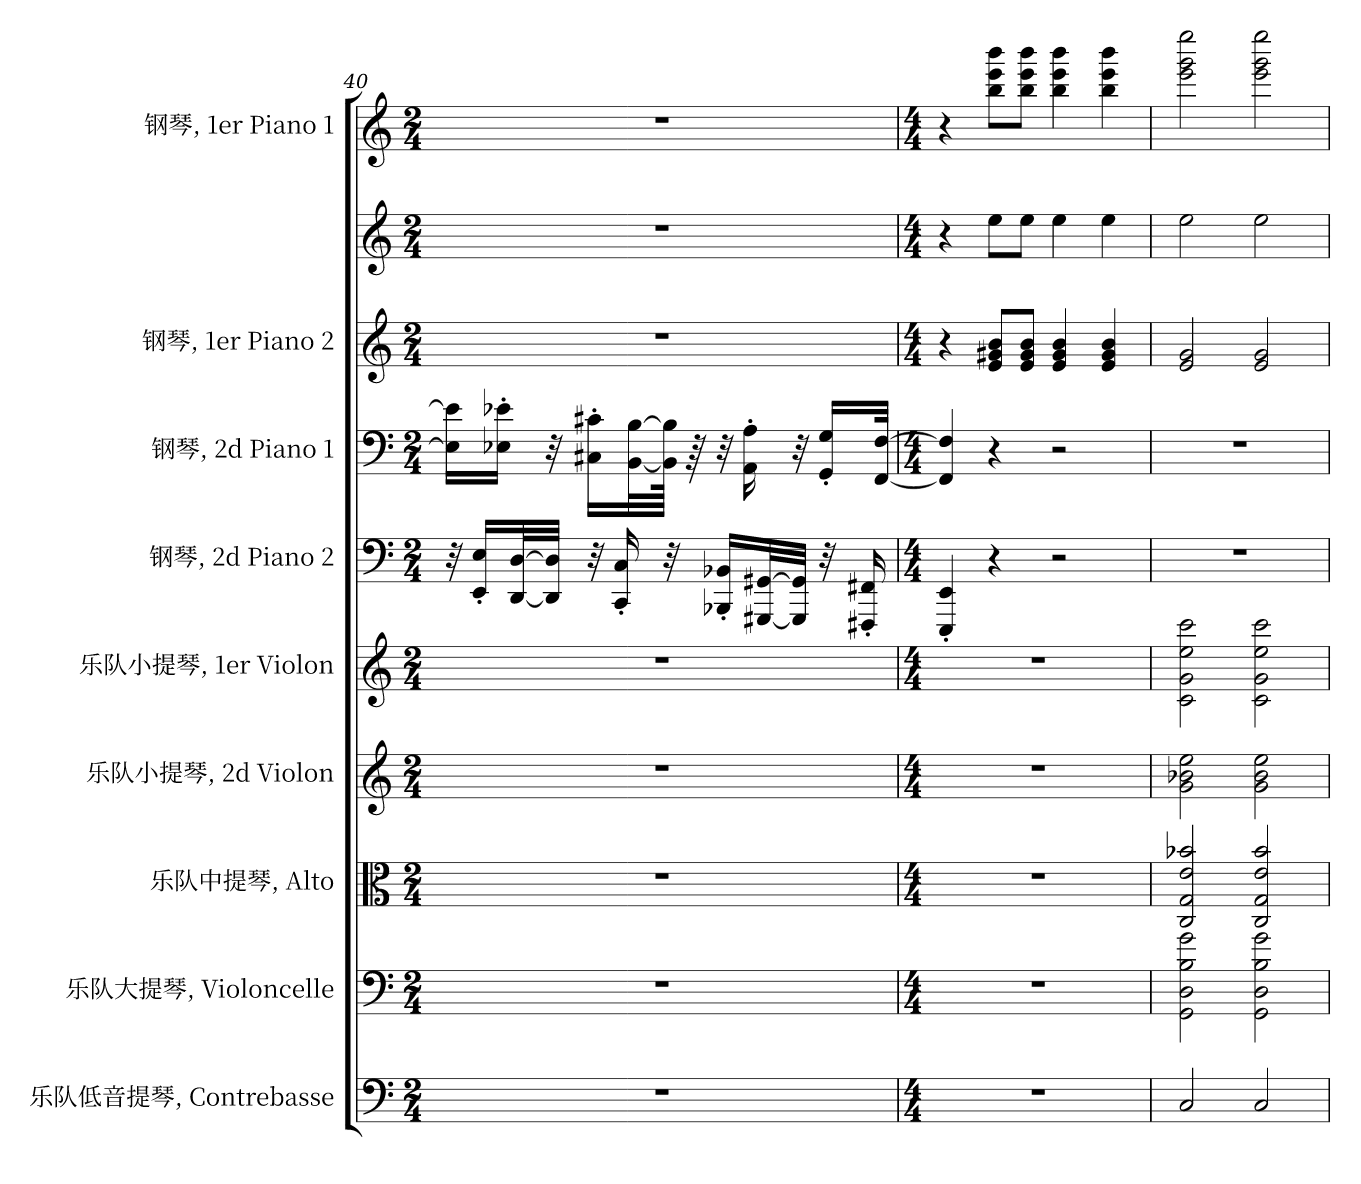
**kern	**kern	**kern	**kern	**kern	**kern	**kern	**kern	**kern	**kern
*part9	*part8	*part7	*part6	*part5	*part4	*part3	*part2	*part2	*part1
*staff10	*staff9	*staff8	*staff7	*staff6	*staff5	*staff4	*staff3	*staff2	*staff1
*I"乐队低音提琴, Contrebasse	*I"乐队大提琴, Violoncelle	*I"乐队中提琴, Alto	*I"乐队小提琴, 2d Violon	*I"乐队小提琴, 1er Violon	*I"钢琴, 2d Piano 2	*I"钢琴, 2d Piano 1	*I"钢琴, 1er Piano 2	*	*I"钢琴, 1er Piano 1
*I'Cbs.	*	*	*	*	*I'Pno.	*I'Pno.	*I'Pno.	*	*I'Pno.
*clefF4	*clefF4	*clefC3	*clefG2	*clefG2	*clefF4	*clefF4	*clefG2	*clefG2	*clefG2
*ITrd7c12	*	*	*	*	*	*	*	*	*
*k[]	*k[]	*k[]	*k[]	*k[]	*k[]	*k[]	*k[]	*k[]	*k[]
*M2/4	*M2/4	*M2/4	*M2/4	*M2/4	*M2/4	*M2/4	*M2/4	*M2/4	*M2/4
=40	=40	=40	=40	=40	=40	=40	=40	=40	=40
2r	2r	2r	2r	2r	32r	16E-\] 16e-\]LL	2r	2r	2r
.	.	.	.	.	16EE/' 16E/'LL	.	.	.	.
.	.	.	.	.	.	16E-X\' 16e-X\'JJ	.	.	.
.	.	.	.	.	[32DD/ [32D/L	.	.	.	.
.	.	.	.	.	32DD/] 32D/]JJJ	32r	.	.	.
.	.	.	.	.	32r	16C#X\' 16c#X\'LL	.	.	.
.	.	.	.	.	16CC/' 16C/'	.	.	.	.
.	.	.	.	.	.	[32BB\ [32B\L	.	.	.
.	.	.	.	.	32r	64BB\] 64B\]JJJk	.	.	.
.	.	.	.	.	.	64r	.	.	.
.	.	.	.	.	16BBB-X/' 16BB-X/'LL	32r	.	.	.
.	.	.	.	.	.	16AA\' 16A\'	.	.	.
.	.	.	.	.	[32GGG#X/ [32GG#X/L	.	.	.	.
.	.	.	.	.	32GGG#/] 32GG#/]JJJ	32r	.	.	.
.	.	.	.	.	32r	16GG/' 16G/'LL	.	.	.
.	.	.	.	.	16FFF#X/' 16FF#X/'	.	.	.	.
.	.	.	.	.	.	[32FF/ [32F/JJk	.	.	.
!!LO:PB:g=z
=41	=41	=41	=41	=41	=41	=41	=41	=41	=41
*M4/4	*M4/4	*M4/4	*M4/4	*M4/4	*M4/4	*M4/4	*M4/4	*M4/4	*M4/4
*	*	*	*	*	*	*	*	*	*MM150
1r	1r	1r	1r	1r	4EEE/' 4EE/'	4FF/] 4F/]	4r	4r	4r
.	.	.	.	.	4r	4r	8e/ 8g#X/ 8b/L	8ee\L	8bb\ 8eee\ 8bbb\L
.	.	.	.	.	.	.	8e/ 8g#/ 8b/J	8ee\J	8bb\ 8eee\ 8bbb\J
.	.	.	.	.	2r	2r	4e/ 4g#/ 4b/	4ee\	4bb\ 4eee\ 4bbb\
.	.	.	.	.	.	.	4e/ 4g#/ 4b/	4ee\	4bb\ 4eee\ 4bbb\
=42	=42	=42	=42	=42	=42	=42	=42	=42	=42
2CC/	2GG\ 2D\ 2B\ 2g\	2C/ 2G/ 2e/ 2b-X/	2g\ 2b-X\ 2ee\	2c\ 2g\ 2ee\ 2ccc\	1r	1r	2e/ 2g/	2ee\	2eee\ 2ggg\ 2eeee\
2CC/	2GG\ 2D\ 2B\ 2g\	2C/ 2G/ 2e/ 2b-/	2g\ 2b-\ 2ee\	2c\ 2g\ 2ee\ 2ccc\	.	.	2e/ 2g/	2ee\	2eee\ 2ggg\ 2eeee\
=	=	=	=	=	=	=	=	=	=
*-	*-	*-	*-	*-	*-	*-	*-	*-	*-
